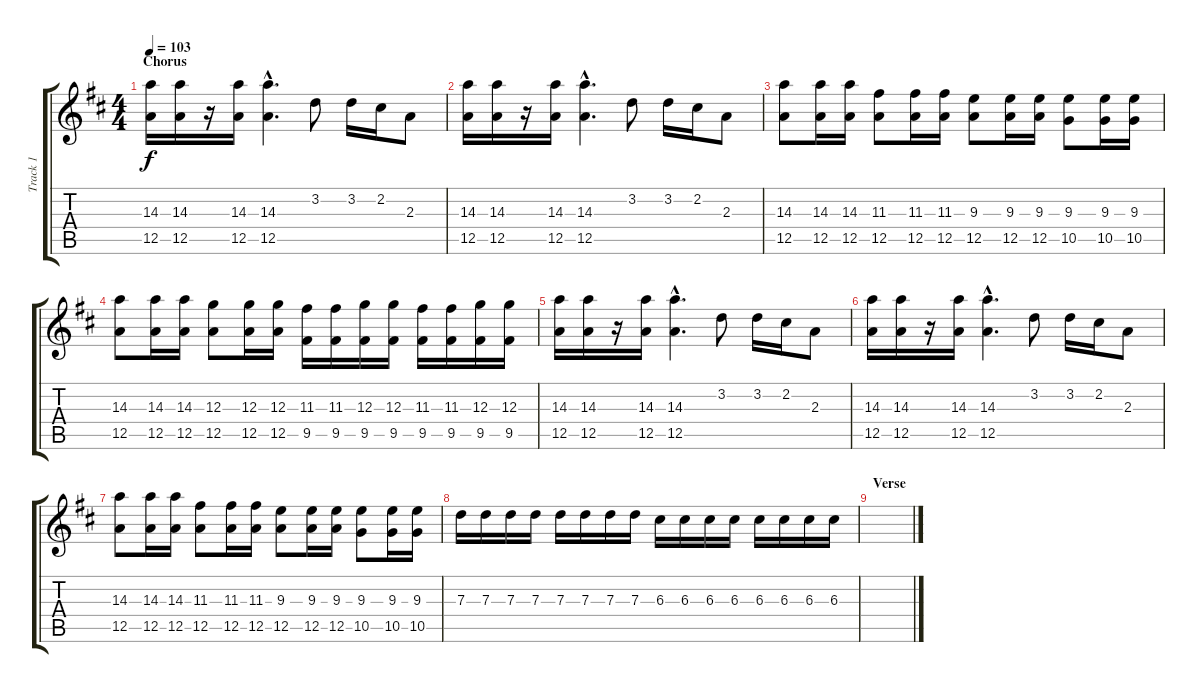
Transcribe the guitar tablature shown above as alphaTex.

\track ("Track 1" "Track 1") {instrument distortionguitar}
\staff {score tabs}
\tuning (E4 B3 G3 D3 A2 D2) {hide}
\ts (4 4)
\section ("" "Chorus")
\tempo 103
\clef g2
\ks d
(14.3 12.5).16{dy f} (14.3 12.5).16 r.16 (14.3 12.5).16 (14.3{hac} 12.5{hac}).4{d} 3.2.8 3.2.16 2.2.16 2.3.8 |
(14.3 12.5).16 (14.3 12.5).16 r.16 (14.3 12.5).16 (14.3{hac} 12.5{hac}).4{d} 3.2.8 3.2.16 2.2.16 2.3.8 |
(14.3 12.5).8 (14.3 12.5).16 (14.3 12.5).16 (11.3 12.5).8 (11.3 12.5).16 (11.3 12.5).16 (9.3 12.5).8 (9.3 12.5).16 (9.3 12.5).16 (9.3 10.5).8 (9.3 10.5).16 (9.3 10.5).16 |
(14.3 12.5).8 (14.3 12.5).16 (14.3 12.5).16 (12.3 12.5).8 (12.3 12.5).16 (12.3 12.5).16 (11.3 9.5).16 (11.3 9.5).16 (12.3 9.5).16 (12.3 9.5).16 (11.3 9.5).16 (11.3 9.5).16 (12.3 9.5).16 (12.3 9.5).16 |
(14.3 12.5).16 (14.3 12.5).16 r.16 (14.3 12.5).16 (14.3{hac} 12.5{hac}).4{d} 3.2.8 3.2.16 2.2.16 2.3.8 |
(14.3 12.5).16 (14.3 12.5).16 r.16 (14.3 12.5).16 (14.3{hac} 12.5{hac}).4{d} 3.2.8 3.2.16 2.2.16 2.3.8 |
(14.3 12.5).8 (14.3 12.5).16 (14.3 12.5).16 (11.3 12.5).8 (11.3 12.5).16 (11.3 12.5).16 (9.3 12.5).8 (9.3 12.5).16 (9.3 12.5).16 (9.3 10.5).8 (9.3 10.5).16 (9.3 10.5).16 |
7.3.16 7.3.16 7.3.16 7.3.16 7.3.16 7.3.16 7.3.16 7.3.16 6.3.16 6.3.16 6.3.16 6.3.16 6.3.16 6.3.16 6.3.16 6.3.16 |
\section ("" "Verse")
